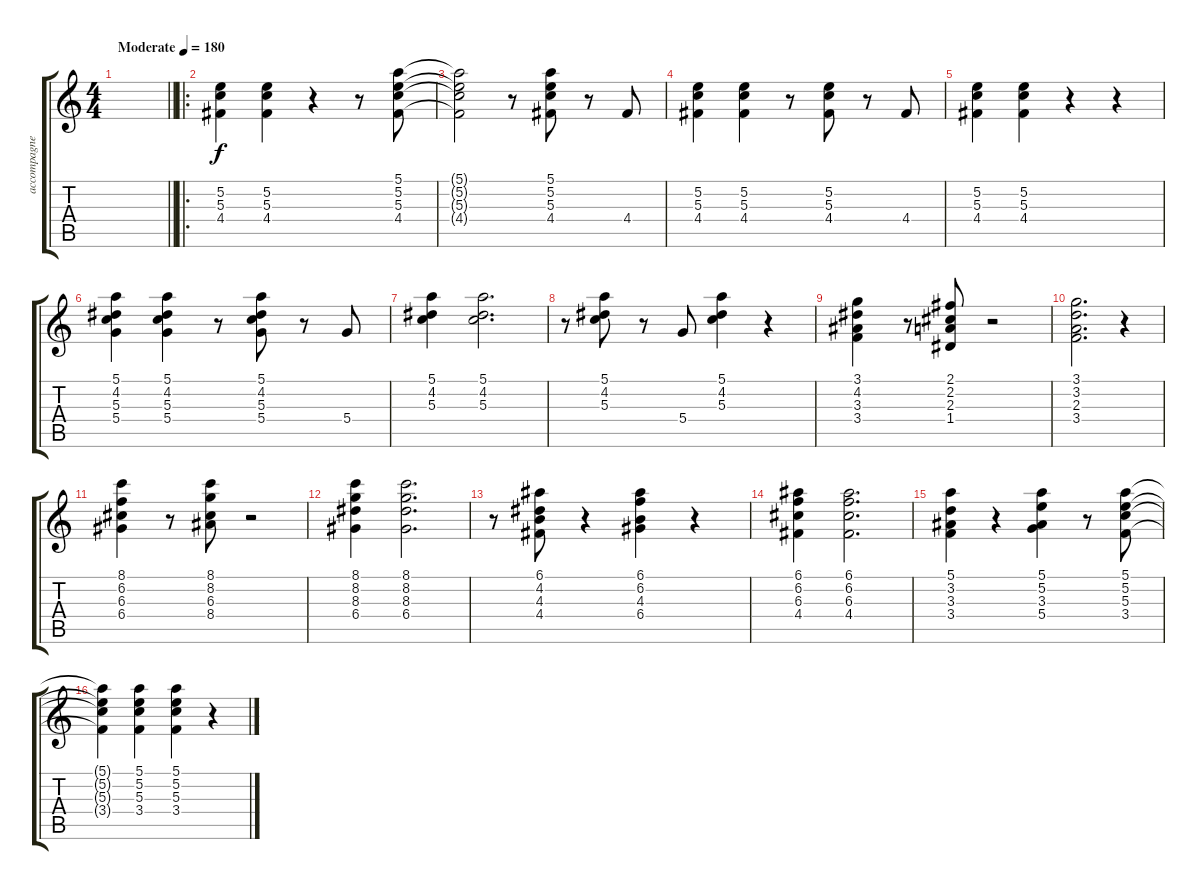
\track ("accompagnement" "accompagne") {instrument acousticguitarnylon}
\staff {score tabs}
\tuning (E4 B3 G3 D3 A2 E2) {hide}
\ts (4 4)
\tempo (180 "Moderate")
\clef g2
\barLineRight lightlight
\ks c
|
\ro
(5.2 5.3 4.4).4 (5.2 5.3 4.4).4 r.4 r.8 (5.1 5.2 5.3 4.4).8 |
(5.1{t} 5.2{t} 5.3{t} 4.4{t}).2 r.8 (5.1 5.2 5.3 4.4).8 r.8 4.4.8 |
(5.2 5.3 4.4).4 (5.2 5.3 4.4).4 r.8 (5.2 5.3 4.4).8 r.8 4.4.8 |
(5.2 5.3 4.4).4 (5.2 5.3 4.4).4 r.4 r.4 |
(5.1 4.2 5.3 5.4).4 (5.1 4.2 5.3 5.4).4 r.8 (5.1 4.2 5.3 5.4).8 r.8 5.4.8 |
(5.1 4.2 5.3).4 (5.1 4.2 5.3).2{d} |
r.8 (5.1 4.2 5.3).8 r.8 5.4.8 (5.1 4.2 5.3).4 r.4 |
(3.1 4.2 3.3 3.4).4 r.8 (2.1 2.2 2.3 1.4).8 r.2 |
(3.1 3.2 2.3 3.4).2{d} r.4 |
(8.1 6.2 6.3 6.4).4 r.8 (8.1 8.2 6.3 8.4).8 r.2 |
(8.1 8.2 8.3 6.4).4 (8.1 8.2 8.3 6.4).2{d} |
r.8 (6.1 4.2 4.3 4.4).8 r.4 (6.1 6.2 4.3 6.4).4 r.4 |
(6.1 6.2 6.3 4.4).4 (6.1 6.2 6.3 4.4).2{d} |
(5.1 3.2 3.3 3.4).4 r.4 (5.1 5.2 3.3 5.4).4 r.8 (5.1 5.2 5.3 3.4).8 |
(5.1{t} 5.2{t} 5.3{t} 3.4{t}).4 (5.1 5.2 5.3 3.4).4 (5.1 5.2 5.3 3.4).4 r.4
